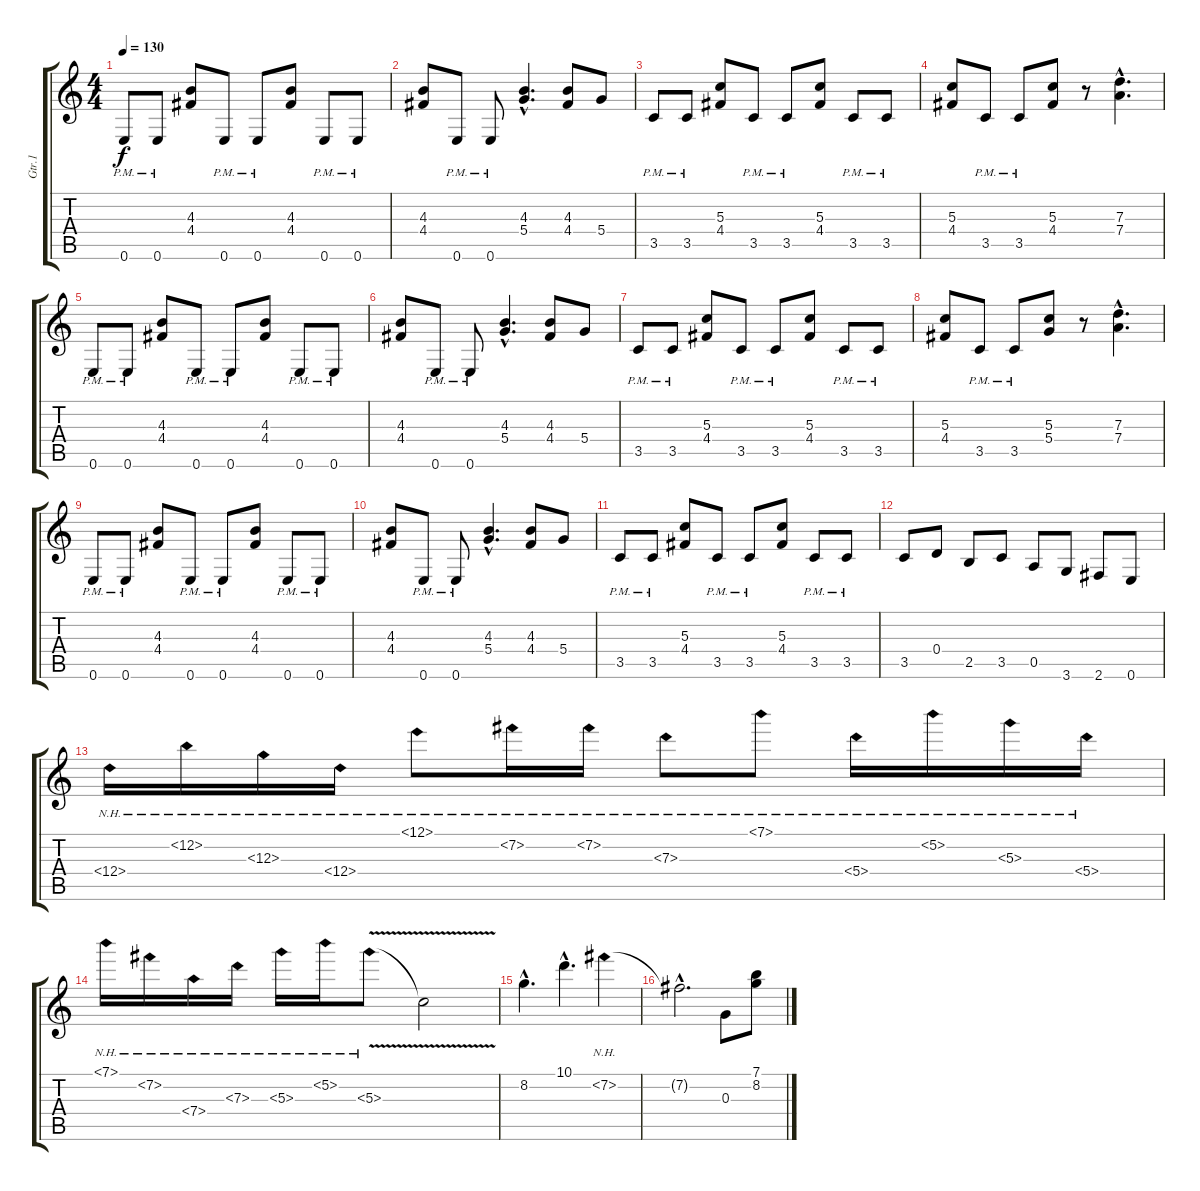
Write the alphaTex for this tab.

\track ("Gtr.1" "Gtr.1") {instrument distortionguitar}
\staff {score tabs}
\tuning (E4 B3 G3 D3 A2 E2) {hide}
\ts (4 4)
\tempo 130
\clef g2
\ks c
0.6{pm}.8{dy f} 0.6{pm}.8 (4.3 4.4).8 0.6{pm}.8 0.6{pm}.8 (4.3 4.4).8 0.6{pm}.8 0.6{pm}.8 |
(4.3 4.4).8 0.6{pm}.8 0.6{pm}.8 (4.3{hac} 5.4{hac}).4{d} (4.3 4.4).8 5.4.8 |
3.5{pm}.8 3.5{pm}.8 (5.3 4.4).8 3.5{pm}.8 3.5{pm}.8 (5.3 4.4).8 3.5{pm}.8 3.5{pm}.8 |
(5.3 4.4).8 3.5{pm}.8 3.5{pm}.8 (5.3 4.4).8 r.8 (7.3{hac} 7.4{hac}).4{d} |
0.6{pm}.8 0.6{pm}.8 (4.3 4.4).8 0.6{pm}.8 0.6{pm}.8 (4.3 4.4).8 0.6{pm}.8 0.6{pm}.8 |
(4.3 4.4).8 0.6{pm}.8 0.6{pm}.8 (4.3{hac} 5.4{hac}).4{d} (4.3 4.4).8 5.4.8 |
3.5{pm}.8 3.5{pm}.8 (5.3 4.4).8 3.5{pm}.8 3.5{pm}.8 (5.3 4.4).8 3.5{pm}.8 3.5{pm}.8 |
(5.3 4.4).8 3.5{pm}.8 3.5{pm}.8 (5.3 5.4).8 r.8 (7.3{hac} 7.4{hac}).4{d} |
0.6{pm}.8 0.6{pm}.8 (4.3 4.4).8 0.6{pm}.8 0.6{pm}.8 (4.3 4.4).8 0.6{pm}.8 0.6{pm}.8 |
(4.3 4.4).8 0.6{pm}.8 0.6{pm}.8 (4.3{hac} 5.4{hac}).4{d} (4.3 4.4).8 5.4.8 |
3.5{pm}.8 3.5{pm}.8 (5.3 4.4).8 3.5{pm}.8 3.5{pm}.8 (5.3 4.4).8 3.5{pm}.8 3.5{pm}.8 |
3.5.8 0.4.8 2.5.8 3.5.8 0.5.8 3.6.8 2.6.8 0.6.8 |
12.4{nh}.16 12.2{nh}.16 12.3{nh}.16 12.4{nh}.16 12.1{nh}.8 7.2{nh}.16 7.2{nh}.16 7.3{nh}.8 7.1{nh}.8 5.4{nh}.16 5.2{nh}.16 5.3{nh}.16 5.4{nh}.16 |
7.1{nh}.16 7.2{nh}.16 7.4{nh}.16 7.3{nh}.16 5.3{nh}.16 5.2{nh}.16 5.3{nh v}.8 5.3{t}.2 |
8.2{hac}.4{d} 10.1{hac}.4{d} 7.2{nh}.4 |
7.2{hac t}.2{d} 0.3.8 (7.1 8.2).8
